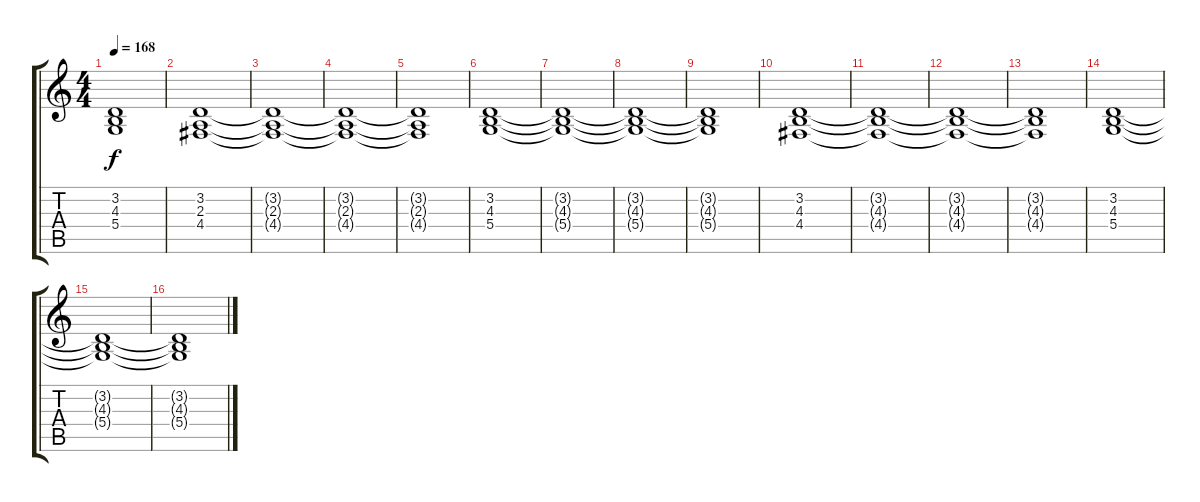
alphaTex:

\track "" {instrument lead3calliope}
\staff {score tabs}
\tuning (E4 B3 G3 D3 A2 E2) {hide}
\ts (4 4)
\tempo 168
\clef g2
\ks c
(3.2{t} 4.3{t} 5.4{t}).1{dy f} |
(3.2 2.3 4.4).1 |
(3.2{t} 2.3{t} 4.4{t}).1 |
(3.2{t} 2.3{t} 4.4{t}).1 |
(3.2{t} 2.3{t} 4.4{t}).1 |
(3.2 4.3 5.4).1 |
(3.2{t} 4.3{t} 5.4{t}).1 |
(3.2{t} 4.3{t} 5.4{t}).1 |
(3.2{t} 4.3{t} 5.4{t}).1 |
(3.2 4.3 4.4).1 |
(3.2{t} 4.3{t} 4.4{t}).1 |
(3.2{t} 4.3{t} 4.4{t}).1 |
(3.2{t} 4.3{t} 4.4{t}).1 |
(3.2 4.3 5.4).1 |
(3.2{t} 4.3{t} 5.4{t}).1 |
(3.2{t} 4.3{t} 5.4{t}).1
